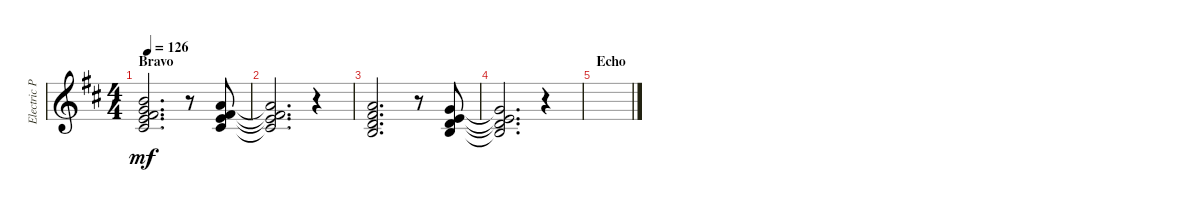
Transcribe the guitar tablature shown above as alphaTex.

\track ("Electric Piano (Staff 1)" "Electric P") {instrument electricgrandpiano}
\staff {score}
\tuning (E4 B3 G3 D3 A2 E2 B1) {hide}
\ts (4 4)
\section ("" "Bravo")
\tempo 126
\clef g2
\ks bminor
(0.1 2.2 12.3 21.4 21.5).2{d dy mf} r.8 (0.1 2.2 11.3 19.4).8 |
(0.1{t} 2.2{t} 11.3{t} 19.4{t}).2{d} r.4 |
(2.1 0.2 7.3 19.4).2{d} r.8 (0.1 0.2 7.3 17.4).8 |
(0.1{t} 0.2{t} 7.3{t} 17.4{t}).2{d} r.4 |
\section ("" "Echo")
